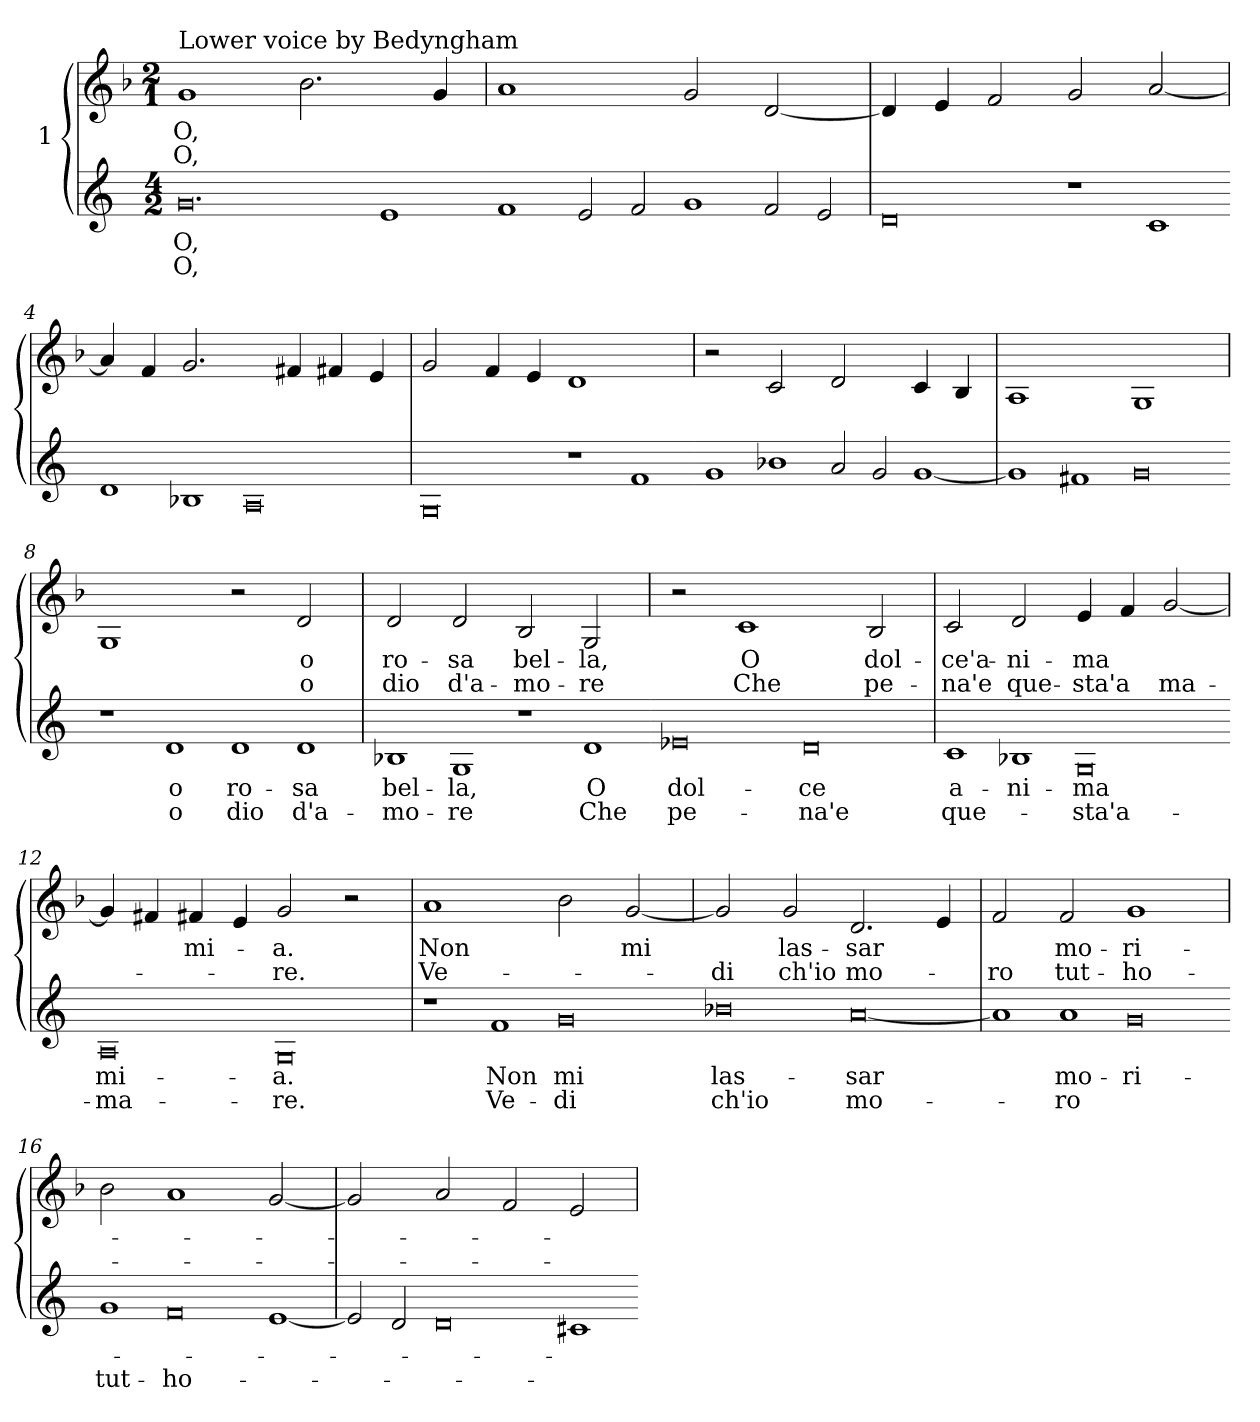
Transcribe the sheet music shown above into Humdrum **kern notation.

**kern	**text	**text	**kern	**text	**text
*part1	*part1	*part1	*part1	*part1	*part1
*staff2	*staff2	*staff2	*staff1	*staff1	*staff1
*I"1	*	*	*	*	*
*clefG2	*	*	*clefG2	*	*
*k[]	*	*	*k[b-]	*	*
*M4/2	*	*	*M2/1	*	*
=1	=1	=1	=1	=1	=1
!	!	!	!LO:TX:a:t=Lower voice by Bedyngham	!	!
!LO:N:vis=0.	!	!	!	!	!
1.g	O,	O,	1g	O,	O,
.	.	.	2.b-\	.	.
!LO:N:vis=1	!	!	!	!	!
2e	.	.	.	.	.
.	.	.	4g/	.	.
=2-	=2	=2	=2	=2	=2
!LO:N:vis=1	!	!	!	!	!
2f	.	.	1a	.	.
!LO:N:vis=2	!	!	!	!	!
4e/	.	.	.	.	.
!LO:N:vis=2	!	!	!	!	!
4f/	.	.	.	.	.
!LO:N:vis=1	!	!	!	!	!
2g	.	.	2g/	.	.
!LO:N:vis=2	!	!	!	!	!
4f/	.	.	[2d/	.	.
!LO:N:vis=2	!	!	!	!	!
4e/	.	.	.	.	.
=3	=3	=3	=3	=3	=3
!LO:N:vis=0	!	!	!	!	!
1d	.	.	4d/]	.	.
.	.	.	4e/	.	.
.	.	.	2f/	.	.
!LO:N:vis=1	!	!	!	!	!
2r	.	.	2g/	.	.
!LO:N:vis=1	!	!	!	!	!
2c	.	.	[2a/	.	.
=4-	=4	=4	=4	=4	=4
!LO:N:vis=1	!	!	!	!	!
2d	.	.	4a/]	.	.
.	.	.	4f/	.	.
!LO:N:vis=1	!	!	!	!	!
2B-X	.	.	2.g/	.	.
!LO:N:vis=0	!	!	!	!	!
1A	.	.	.	.	.
.	.	.	4f#X/	.	.
.	.	.	4f#X/	.	.
.	.	.	4e/	.	.
=5	=5	=5	=5	=5	=5
!LO:N:vis=0	!	!	!	!	!
1G	.	.	2g/	.	.
.	.	.	4f/	.	.
.	.	.	4e/	.	.
!LO:N:vis=1	!	!	!	!	!
2r	.	.	1d	.	.
!LO:N:vis=1	!	!	!	!	!
2f	.	.	.	.	.
=6-	=6	=6	=6	=6	=6
!LO:N:vis=1	!	!	!	!	!
2g	.	.	2r	.	.
!LO:N:vis=1	!	!	!	!	!
2b-X	.	.	2c/	.	.
!LO:N:vis=2	!	!	!	!	!
4a/	.	.	2d/	.	.
!LO:N:vis=2	!	!	!	!	!
4g/	.	.	.	.	.
!LO:N:vis=1	!	!	!	!	!
[2g	.	.	4c/	.	.
.	.	.	4B-/	.	.
=7	=7	=7	=7	=7	=7
!LO:N:vis=1	!	!	!	!	!
2g]	.	.	1A	.	.
!LO:N:vis=1	!	!	!	!	!
2f#X	.	.	.	.	.
!LO:N:vis=0	!	!	!	!	!
1g	.	.	1G	.	.
=8-	=8	=8	=8	=8	=8
!LO:N:vis=1	!	!	!	!	!
2r	.	.	1G	.	.
!LO:N:vis=1	!	!	!	!	!
2d	o	o	.	.	.
!LO:N:vis=1	!	!	!	!	!
2d	ro-	dio	2r	.	.
!LO:N:vis=1	!	!	!	!	!
2d	-sa	d'a-	2d/	o	o
=9	=9	=9	=9	=9	=9
!LO:N:vis=1	!	!	!	!	!
2B-X	bel-	-mo-	2d/	ro-	dio
!LO:N:vis=1	!	!	!	!	!
2G	-la,	-re	2d/	-sa	d'a-
!LO:N:vis=1	!	!	!	!	!
2r	.	.	2B-/	bel-	-mo-
!LO:N:vis=1	!	!	!	!	!
2d	O	Che	2G/	-la,	-re
=10-	=10	=10	=10	=10	=10
!LO:N:vis=0	!	!	!	!	!
1e-X	dol-	pe-	2r	.	.
.	.	.	1c	O	Che
!LO:N:vis=0	!	!	!	!	!
1d	-ce	-na'e	.	.	.
.	.	.	2B-/	dol-	pe-
=11	=11	=11	=11	=11	=11
!LO:N:vis=1	!	!	!	!	!
2c	a-	que-	2c/	-ce'a-	-na'e
!LO:N:vis=1	!	!	!	!	!
2B-X	-ni-	.	2d/	-ni-	que-
!LO:N:vis=0	!	!	!	!	!
1G	-ma	-sta'a-	4e/	-ma	-sta'a
.	.	.	4f/	.	.
.	.	.	[2g/	.	-ma-
=12-	=12	=12	=12	=12	=12
!LO:N:vis=0	!	!	!	!	!
1A	mi-	-ma-	4g/]	.	.
.	.	.	4f#X/	.	.
.	.	.	4f#X/	mi-	.
.	.	.	4e/	.	.
!LO:N:vis=0	!	!	!	!	!
1G	-a.	-re.	2g/	-a.	-re.
.	.	.	2r	.	.
=13	=13	=13	=13	=13	=13
!LO:N:vis=1	!	!	!	!	!
2r	.	.	1a	Non	Ve-
!LO:N:vis=1	!	!	!	!	!
2f	Non	Ve-	.	.	.
!LO:N:vis=0	!	!	!	!	!
1g	mi	-di	2b-\	.	.
.	.	.	[2g/	mi	.
=14-	=14	=14	=14	=14	=14
!LO:N:vis=0	!	!	!	!	!
1b-X	las-	ch'io	2g/]	.	-di
.	.	.	2g/	las-	ch'io
!LO:N:vis=0	!	!	!	!	!
[1a	-sar	mo-	2.d/	-sar	mo-
.	.	.	4e/	.	.
=15	=15	=15	=15	=15	=15
!LO:N:vis=1	!	!	!	!	!
2a]	.	.	2f/	.	-ro
!LO:N:vis=1	!	!	!	!	!
2a	mo-	-ro	2f/	mo-	tut-
!LO:N:vis=0	!	!	!	!	!
1g	-ri-	.	1g	-ri-	-ho-
=16-	=16	=16	=16	=16	=16
!LO:N:vis=1	!	!	!	!	!
2g	.	tut-	2b-\	.	.
!LO:N:vis=0	!	!	!	!	!
1f	.	-ho-	1a	.	.
!LO:N:vis=1	!	!	!	!	!
[2e	.	.	[2g/	.	.
=17	=17	=17	=17	=17	=17
!LO:N:vis=2	!	!	!	!	!
4e/]	.	.	2g/]	.	.
!LO:N:vis=2	!	!	!	!	!
4d/	.	.	.	.	.
!LO:N:vis=0	!	!	!	!	!
1d	.	.	2a/	.	.
.	.	.	2f/	.	.
!LO:N:vis=1	!	!	!	!	!
2c#X	.	.	2e/	.	.
=-	=	=	=	=	=
*-	*-	*-	*-	*-	*-
